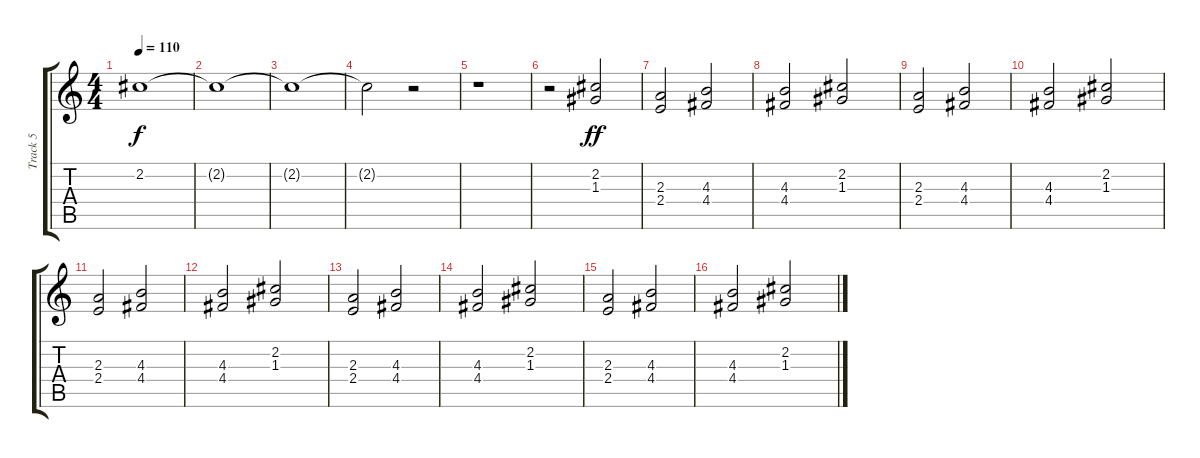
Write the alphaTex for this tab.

\track ("Track 5" "Track 5") {instrument overdrivenguitar}
\staff {score tabs}
\tuning (E4 B3 G3 D3 A2 E2) {hide}
\ts (4 4)
\tempo 110
\clef g2
\ks c
2.2{t}.1{dy f} |
2.2{t}.1 |
2.2{t}.1 |
2.2{t}.2 r.2 |
r.1 |
r.2 (2.2 1.3).2{dy ff volume 16} |
(2.3 2.4).2 (4.3 4.4).2 |
(4.3 4.4).2 (2.2 1.3).2 |
(2.3 2.4).2 (4.3 4.4).2 |
(4.3 4.4).2 (2.2 1.3).2 |
(2.3 2.4).2 (4.3 4.4).2 |
(4.3 4.4).2 (2.2 1.3).2 |
(2.3 2.4).2 (4.3 4.4).2 |
(4.3 4.4).2 (2.2 1.3).2 |
(2.3 2.4).2 (4.3 4.4).2 |
(4.3 4.4).2 (2.2 1.3).2
